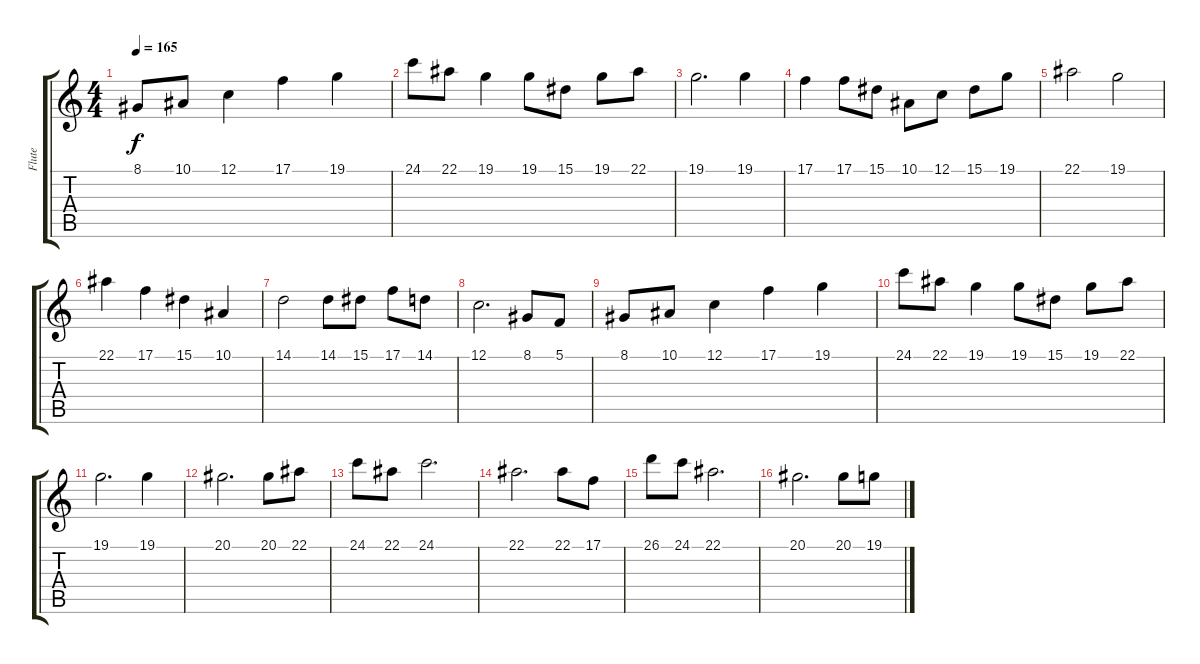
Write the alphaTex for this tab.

\track ("Flute" "Flute") {instrument panflute}
\staff {score tabs}
\tuning (C4 G3 Eb3 Bb2 F2 C2) {hide}
\ts (4 4)
\tempo 165
\clef g2
\ks c
8.1.8{dy f} 10.1.8 12.1.4 17.1.4 19.1.4 |
24.1.8 22.1.8 19.1.4 19.1.8 15.1.8 19.1.8 22.1.8 |
19.1.2{d} 19.1.4 |
17.1.4 17.1.8 15.1.8 10.1.8 12.1.8 15.1.8 19.1.8 |
22.1.2 19.1.2 |
22.1.4 17.1.4 15.1.4 10.1.4 |
14.1.2 14.1.8 15.1.8 17.1.8 14.1.8 |
12.1.2{d} 8.1.8 5.1.8 |
8.1.8 10.1.8 12.1.4 17.1.4 19.1.4 |
24.1.8 22.1.8 19.1.4 19.1.8 15.1.8 19.1.8 22.1.8 |
19.1.2{d} 19.1.4 |
20.1.2{d} 20.1.8 22.1.8 |
24.1.8 22.1.8 24.1.2{d} |
22.1.2{d} 22.1.8 17.1.8 |
26.1.8 24.1.8 22.1.2{d} |
20.1.2{d} 20.1.8 19.1.8
